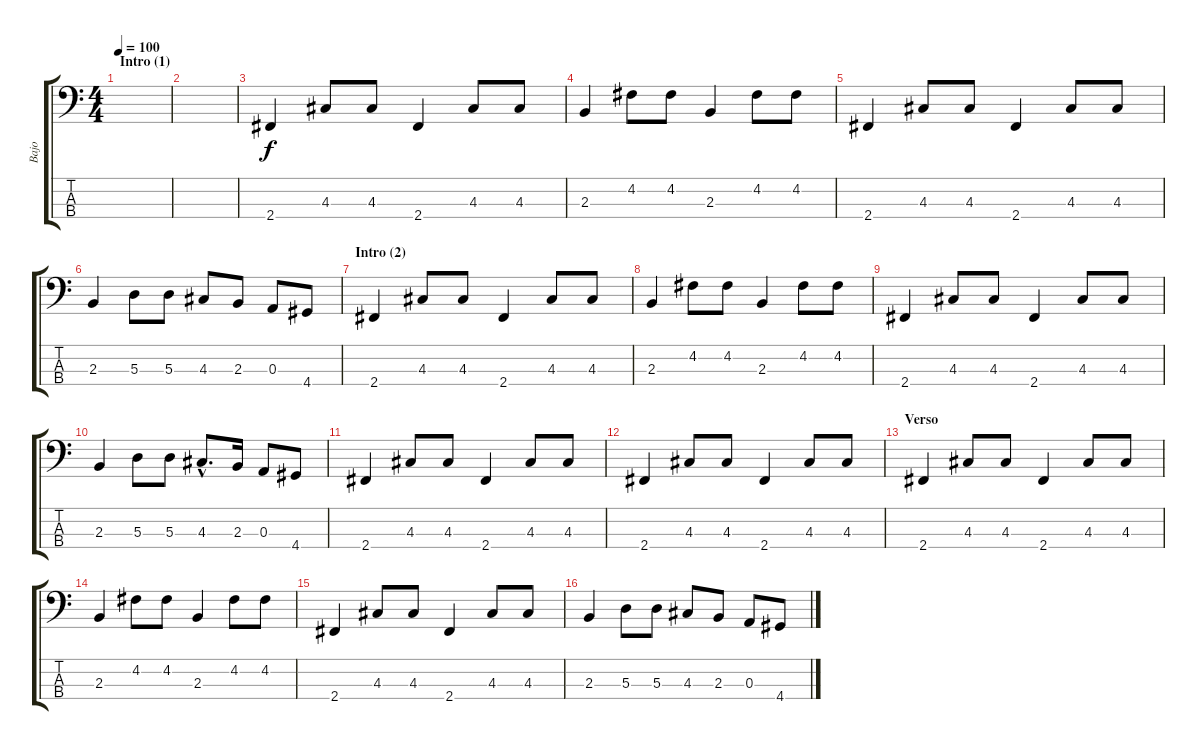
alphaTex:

\track ("Bajo" "Bajo") {instrument electricbassfinger}
\staff {score tabs}
\tuning (G2 D2 A1 E1) {hide}
\ts (4 4)
\section ("" "Intro (1)")
\tempo 100
\clef f4
\ks c
|
|
2.4.4 4.3.8 4.3.8 2.4.4 4.3.8 4.3.8 |
2.3.4 4.2.8 4.2.8 2.3.4 4.2.8 4.2.8 |
2.4.4 4.3.8 4.3.8 2.4.4 4.3.8 4.3.8 |
2.3.4 5.3.8 5.3.8 4.3.8 2.3.8 0.3.8 4.4.8 |
\section ("" "Intro (2)")
2.4.4 4.3.8 4.3.8 2.4.4 4.3.8 4.3.8 |
2.3.4 4.2.8 4.2.8 2.3.4 4.2.8 4.2.8 |
2.4.4 4.3.8 4.3.8 2.4.4 4.3.8 4.3.8 |
2.3.4 5.3.8 5.3.8 4.3{hac}.8{d} 2.3.16 0.3.8 4.4.8 |
2.4.4 4.3.8 4.3.8 2.4.4 4.3.8 4.3.8 |
2.4.4 4.3.8 4.3.8 2.4.4 4.3.8 4.3.8 |
\section ("" "Verso ")
2.4.4 4.3.8 4.3.8 2.4.4 4.3.8 4.3.8 |
2.3.4 4.2.8 4.2.8 2.3.4 4.2.8 4.2.8 |
2.4.4 4.3.8 4.3.8 2.4.4 4.3.8 4.3.8 |
2.3.4 5.3.8 5.3.8 4.3.8 2.3.8 0.3.8 4.4.8
